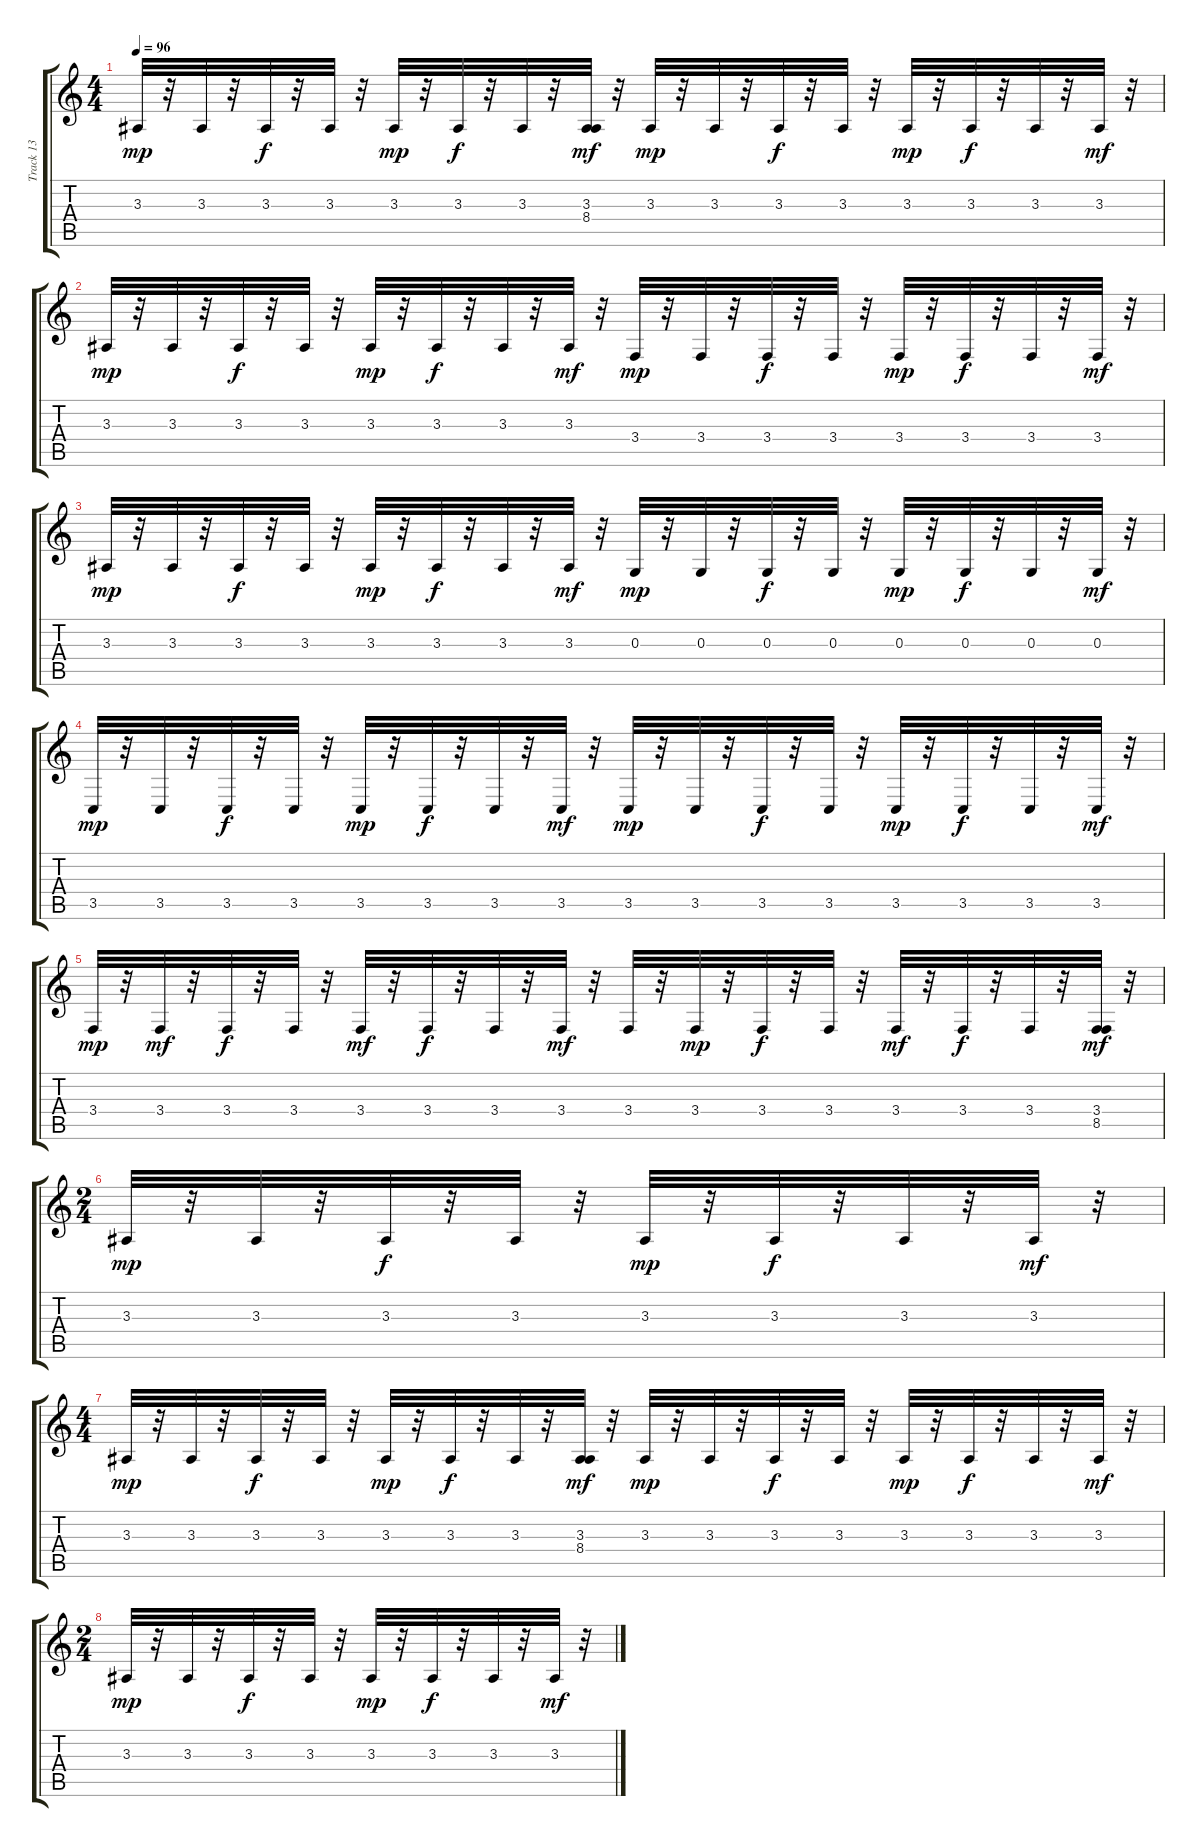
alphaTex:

\track ("Track 13" "Track 13") {instrument lead8bassandlead}
\staff {score tabs}
\tuning (E4 B3 G3 D3 A2 E2) {hide}
\ts (4 4)
\tempo 96
\clef g2
\ks c
3.3.32{dy mp} r.32 3.3.32 r.32 3.3.32{dy f} r.32 3.3.32 r.32 3.3.32{dy mp} r.32 3.3.32{dy f} r.32 3.3.32 r.32 (3.3 8.4).32{dy mf} r.32 3.3.32{dy mp} r.32 3.3.32 r.32 3.3.32{dy f} r.32 3.3.32 r.32 3.3.32{dy mp} r.32 3.3.32{dy f} r.32 3.3.32 r.32 3.3.32{dy mf} r.32 |
3.3.32{dy mp} r.32 3.3.32 r.32 3.3.32{dy f} r.32 3.3.32 r.32 3.3.32{dy mp} r.32 3.3.32{dy f} r.32 3.3.32 r.32 3.3.32{dy mf} r.32 3.4.32{dy mp} r.32 3.4.32 r.32 3.4.32{dy f} r.32 3.4.32 r.32 3.4.32{dy mp} r.32 3.4.32{dy f} r.32 3.4.32 r.32 3.4.32{dy mf} r.32 |
3.3.32{dy mp} r.32 3.3.32 r.32 3.3.32{dy f} r.32 3.3.32 r.32 3.3.32{dy mp} r.32 3.3.32{dy f} r.32 3.3.32 r.32 3.3.32{dy mf} r.32 0.3.32{dy mp} r.32 0.3.32 r.32 0.3.32{dy f} r.32 0.3.32 r.32 0.3.32{dy mp} r.32 0.3.32{dy f} r.32 0.3.32 r.32 0.3.32{dy mf} r.32 |
3.5.32{dy mp} r.32 3.5.32 r.32 3.5.32{dy f} r.32 3.5.32 r.32 3.5.32{dy mp} r.32 3.5.32{dy f} r.32 3.5.32 r.32 3.5.32{dy mf} r.32 3.5.32{dy mp} r.32 3.5.32 r.32 3.5.32{dy f} r.32 3.5.32 r.32 3.5.32{dy mp} r.32 3.5.32{dy f} r.32 3.5.32 r.32 3.5.32{dy mf} r.32 |
3.4.32{dy mp} r.32 3.4.32{dy mf} r.32 3.4.32{dy f} r.32 3.4.32 r.32 3.4.32{dy mf} r.32 3.4.32{dy f} r.32 3.4.32 r.32 3.4.32{dy mf} r.32 3.4.32 r.32 3.4.32{dy mp} r.32 3.4.32{dy f} r.32 3.4.32 r.32 3.4.32{dy mf} r.32 3.4.32{dy f} r.32 3.4.32 r.32 (3.4 8.5).32{dy mf} r.32 |
\ts (2 4)
3.3.32{dy mp} r.32 3.3.32 r.32 3.3.32{dy f} r.32 3.3.32 r.32 3.3.32{dy mp} r.32 3.3.32{dy f} r.32 3.3.32 r.32 3.3.32{dy mf} r.32 |
\ts (4 4)
3.3.32{dy mp} r.32 3.3.32 r.32 3.3.32{dy f} r.32 3.3.32 r.32 3.3.32{dy mp} r.32 3.3.32{dy f} r.32 3.3.32 r.32 (3.3 8.4).32{dy mf} r.32 3.3.32{dy mp} r.32 3.3.32 r.32 3.3.32{dy f} r.32 3.3.32 r.32 3.3.32{dy mp} r.32 3.3.32{dy f} r.32 3.3.32 r.32 3.3.32{dy mf} r.32 |
\ts (2 4)
3.3.32{dy mp} r.32 3.3.32 r.32 3.3.32{dy f} r.32 3.3.32 r.32 3.3.32{dy mp} r.32 3.3.32{dy f} r.32 3.3.32 r.32 3.3.32{dy mf} r.32
